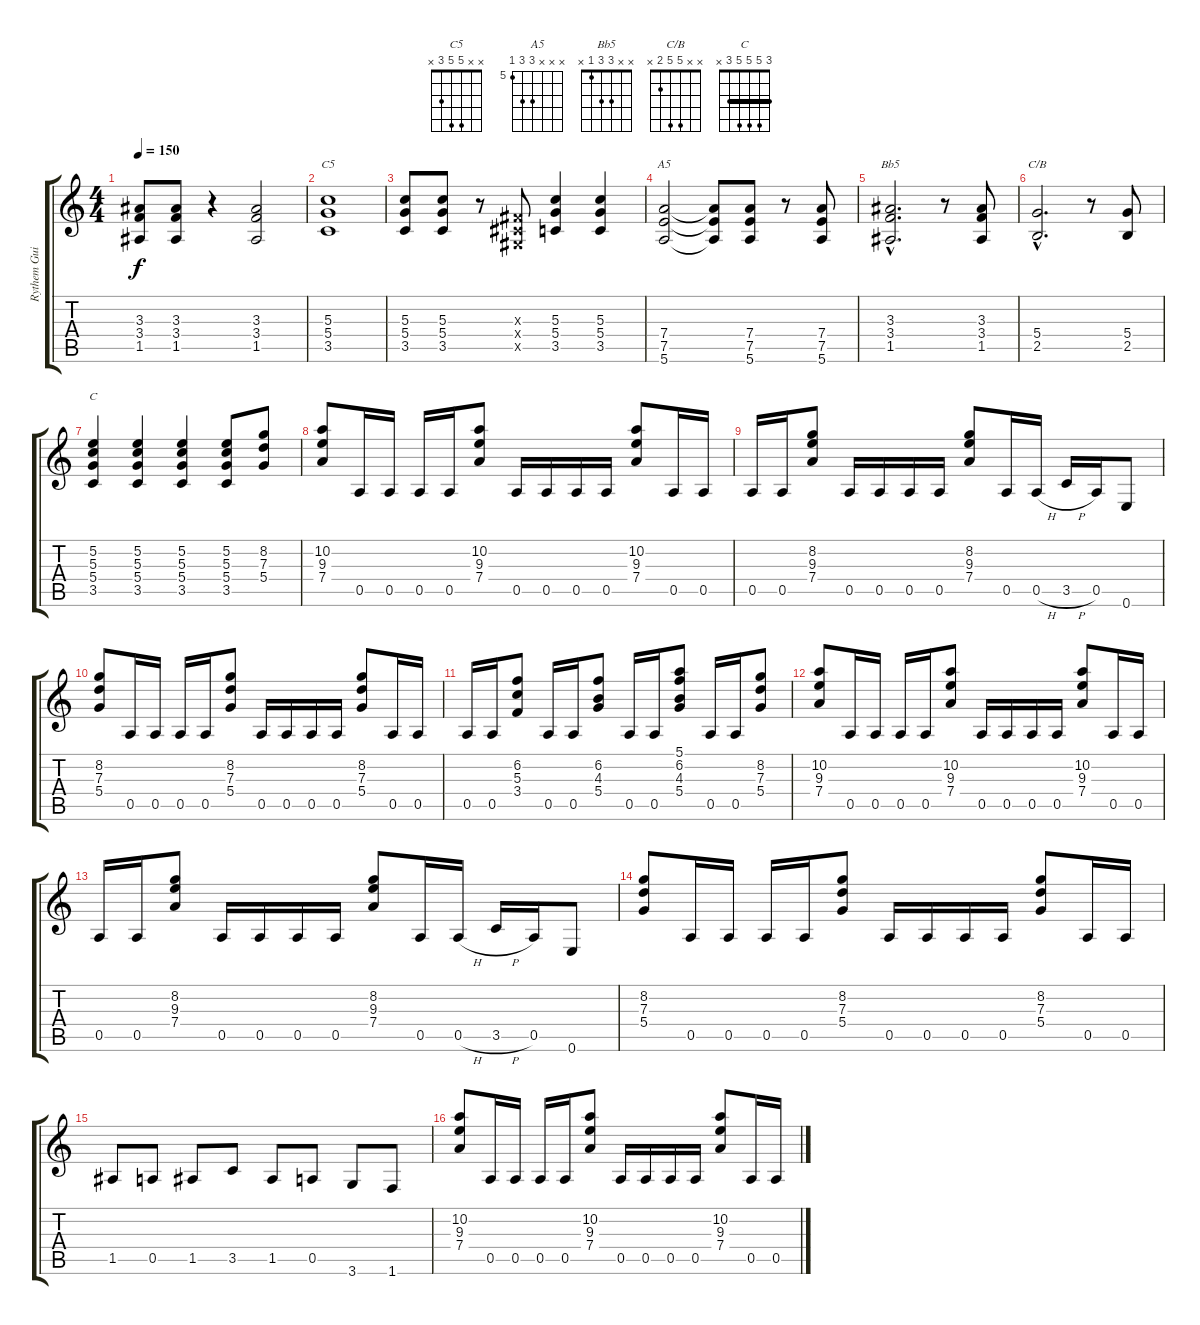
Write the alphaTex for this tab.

\track ("Rythem Guitar" "Rythem Gui") {instrument distortionguitar}
\staff {score tabs}
\tuning (E4 B3 G3 D3 A2 E2) {hide}
\chord ("C5" x x 5 5 3 x)
\chord ("A5" x x x 7 7 5) {firstfret 5}
\chord ("Bb5" x x 3 3 1 x)
\chord ("C/B" x x 5 5 2 x)
\chord ("C" 3 5 5 5 3 x) {barre 3}
\ts (4 4)
\tempo 150
\clef g2
\ks c
(3.3{t} 3.4{t} 1.5{t}).8{dy f} (3.3 3.4 1.5).8 r.4 (3.3 3.4 1.5).2 |
(5.3 5.4 3.5).1{ch "C5"} |
(5.3 5.4 3.5).8 (5.3 5.4 3.5).8 r.8 (-1.3{x} -1.4{x} -1.5{x}).8 (5.3 5.4 3.5).4 (5.3 5.4 3.5).4 |
(7.4 7.5 5.6).2{ch "A5"} (7.4{t} 7.5{t} 5.6{t}).8 (7.4 7.5 5.6).8 r.8 (7.4 7.5 5.6).8 |
(3.3{hac} 3.4{hac} 1.5{hac}).2{d ch "Bb5"} r.8 (3.3 3.4 1.5).8 |
(5.4{hac} 2.5{hac}).2{d ch "C/B"} r.8 (5.4 2.5).8 |
(5.2 5.3 5.4 3.5).4{ch "C"} (5.2 5.3 5.4 3.5).4 (5.2 5.3 5.4 3.5).4 (5.2 5.3 5.4 3.5).8 (8.2 7.3 5.4).8 |
(10.2 9.3 7.4).8 0.5.16 0.5.16 0.5.16 0.5.16 (10.2 9.3 7.4).8 0.5.16 0.5.16 0.5.16 0.5.16 (10.2 9.3 7.4).8 0.5.16 0.5.16 |
0.5.16 0.5.16 (8.2 9.3 7.4).8 0.5.16 0.5.16 0.5.16 0.5.16 (8.2 9.3 7.4).8 0.5.16 0.5{h}.16 3.5{h}.16 0.5.16 0.6.8 |
(8.2 7.3 5.4).8 0.5.16 0.5.16 0.5.16 0.5.16 (8.2 7.3 5.4).8 0.5.16 0.5.16 0.5.16 0.5.16 (8.2 7.3 5.4).8 0.5.16 0.5.16 |
0.5.16 0.5.16 (6.2 5.3 3.4).8 0.5.16 0.5.16 (6.2 4.3 5.4).8 0.5.16 0.5.16 (5.1 6.2 4.3 5.4).8 0.5.16 0.5.16 (8.2 7.3 5.4).8 |
(10.2 9.3 7.4).8 0.5.16 0.5.16 0.5.16 0.5.16 (10.2 9.3 7.4).8 0.5.16 0.5.16 0.5.16 0.5.16 (10.2 9.3 7.4).8 0.5.16 0.5.16 |
0.5.16 0.5.16 (8.2 9.3 7.4).8 0.5.16 0.5.16 0.5.16 0.5.16 (8.2 9.3 7.4).8 0.5.16 0.5{h}.16 3.5{h}.16 0.5.16 0.6.8 |
(8.2 7.3 5.4).8 0.5.16 0.5.16 0.5.16 0.5.16 (8.2 7.3 5.4).8 0.5.16 0.5.16 0.5.16 0.5.16 (8.2 7.3 5.4).8 0.5.16 0.5.16 |
1.5.8 0.5.8 1.5.8 3.5.8 1.5.8 0.5.8 3.6.8 1.6.8 |
(10.2 9.3 7.4).8 0.5.16 0.5.16 0.5.16 0.5.16 (10.2 9.3 7.4).8 0.5.16 0.5.16 0.5.16 0.5.16 (10.2 9.3 7.4).8 0.5.16 0.5.16
